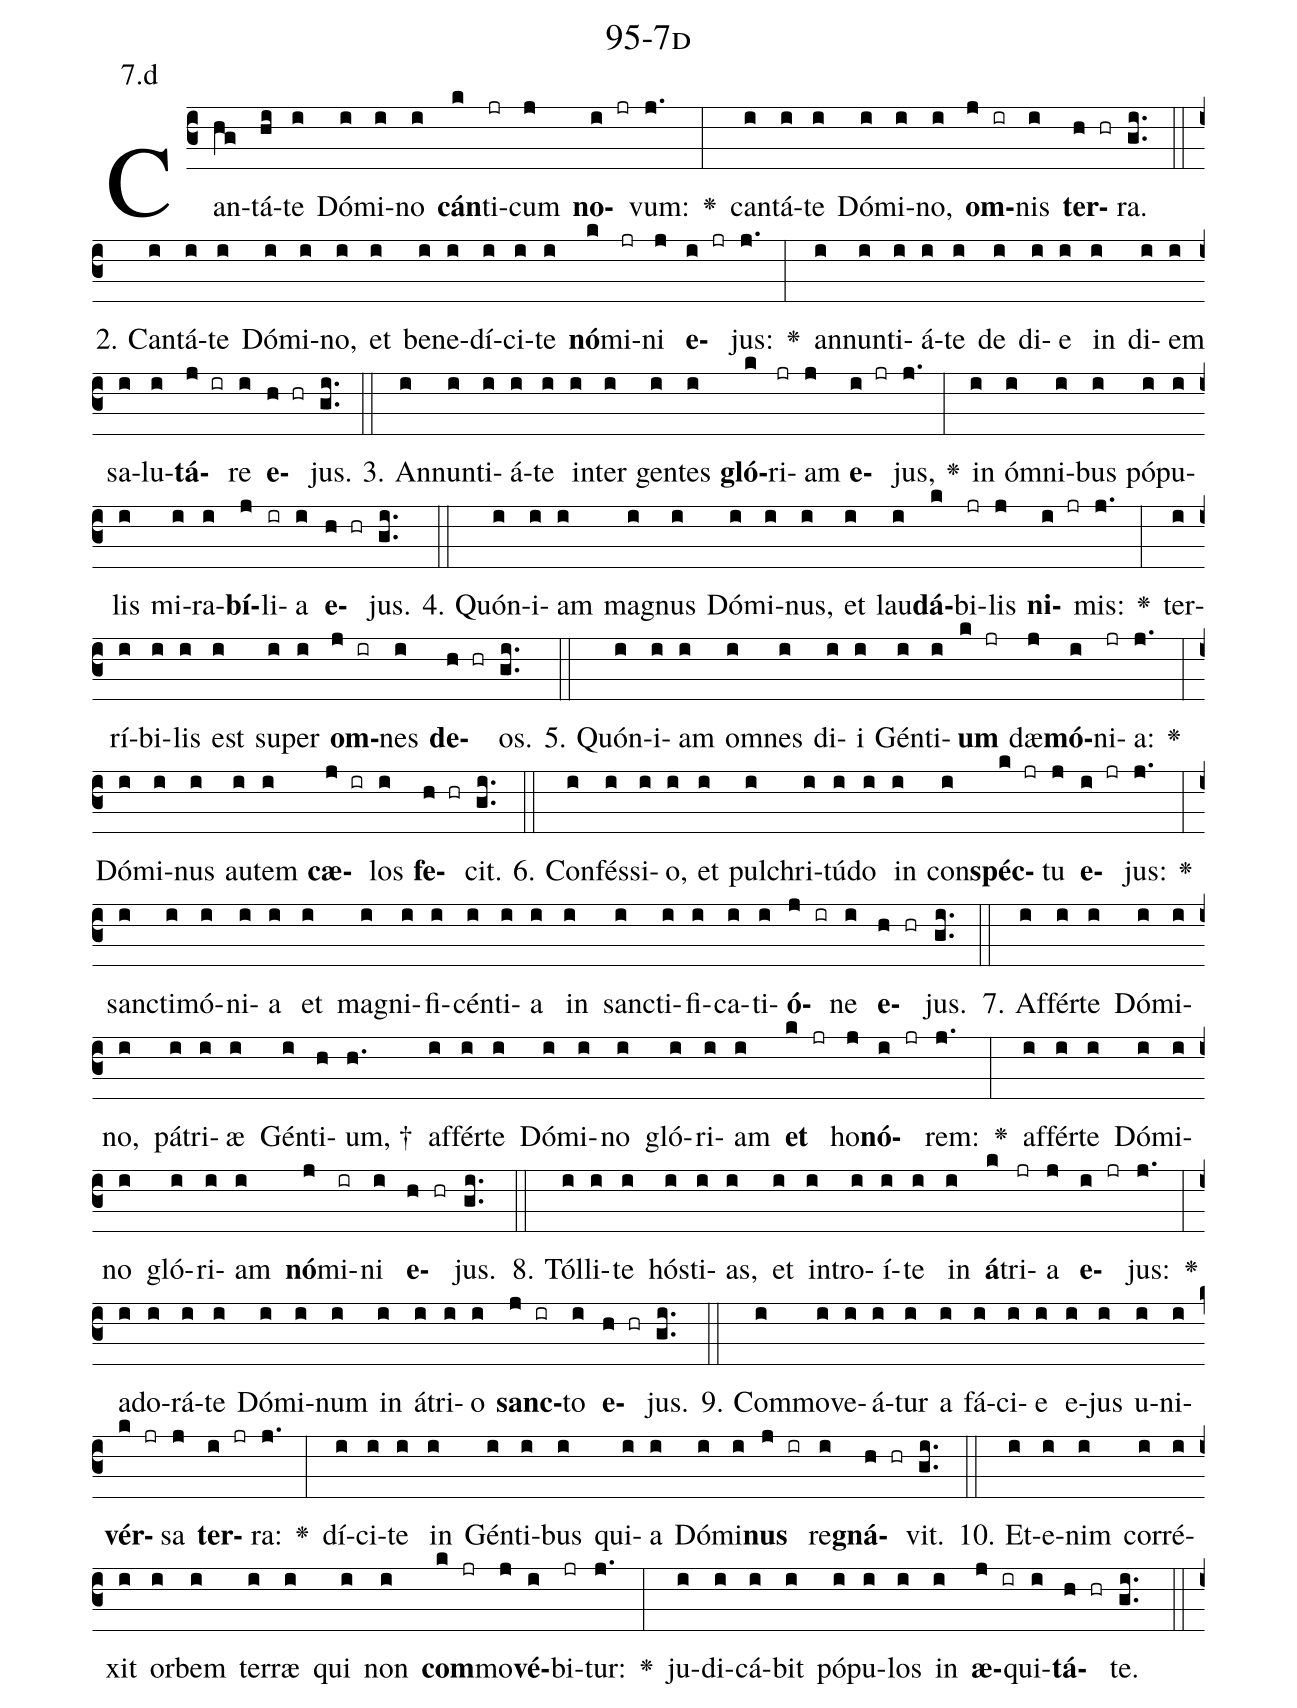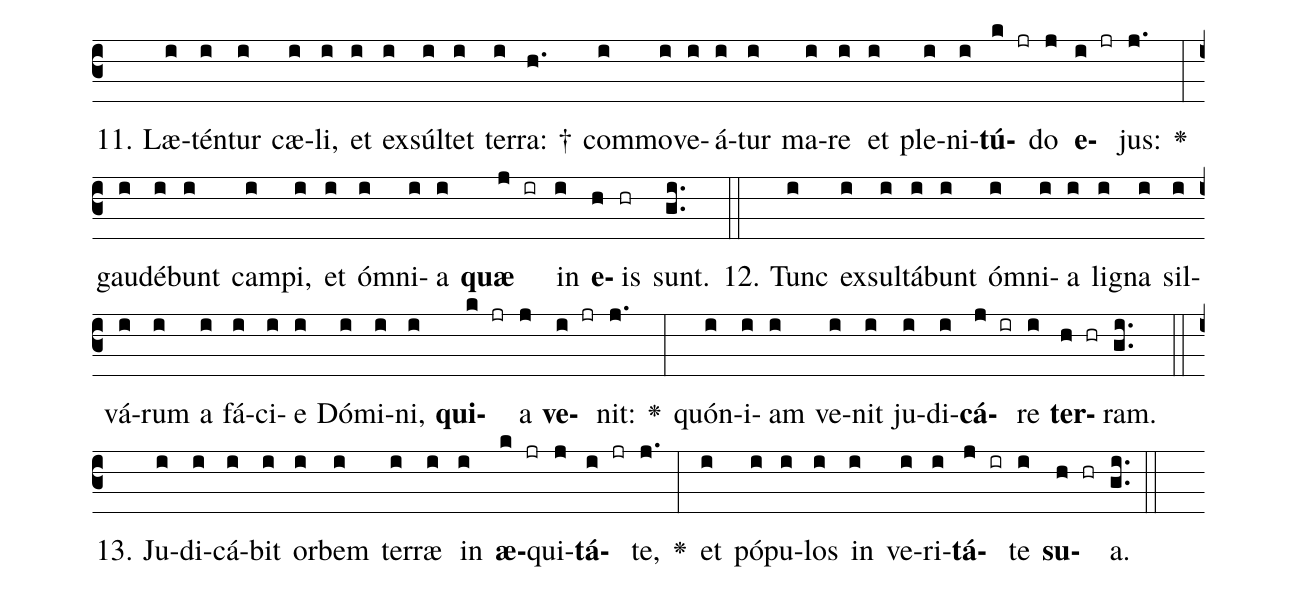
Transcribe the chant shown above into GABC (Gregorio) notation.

name: 95-7d;
annotation: 7.d;
%%
(c3)Can(hg)tá(hi)te(i) Dó(i)mi(i)no(i) <b>cán</b>(k)ti(jr)cum(j) <b>no</b>(i jr)vum:(j.) <v>\greheightstar</v>(:) can(i)tá(i)te(i) Dó(i)mi(i)no,(i) <b>om</b>(j ir)nis(i) <b>ter</b>(h hr)ra.(gi..) (::)
2. Can(i)tá(i)te(i) Dó(i)mi(i)no,(i) et(i) be(i)ne(i)dí(i)ci(i)te(i) <b>nó</b>(k)mi(jr)ni(j) <b>e</b>(i jr)jus:(j.) <v>\greheightstar</v>(:) an(i)nun(i)ti(i)á(i)te(i) de(i) di(i)e(i) in(i) di(i)em(i) sa(i)lu(i)<b>tá</b>(j ir)re(i) <b>e</b>(h hr)jus.(gi..) (::)
3. An(i)nun(i)ti(i)á(i)te(i) in(i)ter(i) gen(i)tes(i) <b>gló</b>(k)ri(jr)am(j) <b>e</b>(i jr)jus,(j.) <v>\greheightstar</v>(:) in(i) óm(i)ni(i)bus(i) pó(i)pu(i)lis(i) mi(i)ra(i)<b>bí</b>(j)li(ir)a(i) <b>e</b>(h hr)jus.(gi..) (::)
4. Quón(i)i(i)am(i) ma(i)gnus(i) Dó(i)mi(i)nus,(i) et(i) lau(i)<b>dá</b>(k)bi(jr)lis(j) <b>ni</b>(i jr)mis:(j.) <v>\greheightstar</v>(:) ter(i)rí(i)bi(i)lis(i) est(i) su(i)per(i) <b>om</b>(j ir)nes(i) <b>de</b>(h hr)os.(gi..) (::)
5. Quón(i)i(i)am(i) om(i)nes(i) di(i)i(i) Gén(i)ti(i)<b>um</b>(k jr) dæ(j)<b>mó</b>(i)ni(jr)a:(j.) <v>\greheightstar</v>(:) Dó(i)mi(i)nus(i) au(i)tem(i) <b>cæ</b>(j ir)los(i) <b>fe</b>(h hr)cit.(gi..) (::)
6. Con(i)fés(i)si(i)o,(i) et(i) pul(i)chri(i)tú(i)do(i) in(i) con(i)<b>spéc</b>(k jr)tu(j) <b>e</b>(i jr)jus:(j.) <v>\greheightstar</v>(:) sanc(i)ti(i)mó(i)ni(i)a(i) et(i) ma(i)gni(i)fi(i)cén(i)ti(i)a(i) in(i) sanc(i)ti(i)fi(i)ca(i)ti(i)<b>ó</b>(j ir)ne(i) <b>e</b>(h hr)jus.(gi..) (::)
7. Af(i)fér(i)te(i) Dó(i)mi(i)no,(i) pá(i)tri(i)æ(i) Gén(i)ti(h)um, †(h.) af(i)fér(i)te(i) Dó(i)mi(i)no(i) gló(i)ri(i)am(i) <b>et</b>(k jr) ho(j)<b>nó</b>(i jr)rem:(j.) <v>\greheightstar</v>(:) af(i)fér(i)te(i) Dó(i)mi(i)no(i) gló(i)ri(i)am(i) <b>nó</b>(j)mi(ir)ni(i) <b>e</b>(h hr)jus.(gi..) (::)
8. Tól(i)li(i)te(i) hós(i)ti(i)as,(i) et(i) in(i)tro(i)í(i)te(i) in(i) <b>á</b>(k)tri(jr)a(j) <b>e</b>(i jr)jus:(j.) <v>\greheightstar</v>(:) ad(i)o(i)rá(i)te(i) Dó(i)mi(i)num(i) in(i) á(i)tri(i)o(i) <b>sanc</b>(j ir)to(i) <b>e</b>(h hr)jus.(gi..) (::)
9. Com(i)mo(i)ve(i)á(i)tur(i) a(i) fá(i)ci(i)e(i) e(i)jus(i) u(i)ni(i)<b>vér</b>(k jr)sa(j) <b>ter</b>(i jr)ra:(j.) <v>\greheightstar</v>(:) dí(i)ci(i)te(i) in(i) Gén(i)ti(i)bus(i) qui(i)a(i) Dó(i)mi(i)<b>nus</b>(j ir) re(i)<b>gná</b>(h hr)vit.(gi..) (::)
10. Et(i)e(i)nim(i) cor(i)ré(i)xit(i) or(i)bem(i) ter(i)ræ(i) qui(i) non(i) <b>com</b>(k jr)mo(j)<b>vé</b>(i)bi(jr)tur:(j.) <v>\greheightstar</v>(:) ju(i)di(i)cá(i)bit(i) pó(i)pu(i)los(i) in(i) <b>æ</b>(j ir)qui(i)<b>tá</b>(h hr)te.(gi..) (::)
11. Læ(i)tén(i)tur(i) cæ(i)li,(i) et(i) ex(i)súl(i)tet(i) ter(i)ra: †(h.) com(i)mo(i)ve(i)á(i)tur(i) ma(i)re(i) et(i) ple(i)ni(i)<b>tú</b>(k jr)do(j) <b>e</b>(i jr)jus:(j.) <v>\greheightstar</v>(:) gau(i)dé(i)bunt(i) cam(i)pi,(i) et(i) óm(i)ni(i)a(i) <b>quæ</b>(j ir) in(i) <b>e</b>(h)is(hr) sunt.(gi..) (::)
12. Tunc(i) ex(i)sul(i)tá(i)bunt(i) óm(i)ni(i)a(i) li(i)gna(i) sil(i)vá(i)rum(i) a(i) fá(i)ci(i)e(i) Dó(i)mi(i)ni,(i) <b>qui</b>(k jr)a(j) <b>ve</b>(i jr)nit:(j.) <v>\greheightstar</v>(:) quón(i)i(i)am(i) ve(i)nit(i) ju(i)di(i)<b>cá</b>(j ir)re(i) <b>ter</b>(h hr)ram.(gi..) (::)
13. Ju(i)di(i)cá(i)bit(i) or(i)bem(i) ter(i)ræ(i) in(i) <b>æ</b>(k jr)qui(j)<b>tá</b>(i jr)te,(j.) <v>\greheightstar</v>(:) et(i) pó(i)pu(i)los(i) in(i) ve(i)ri(i)<b>tá</b>(j ir)te(i) <b>su</b>(h hr)a.(gi..) (::)
